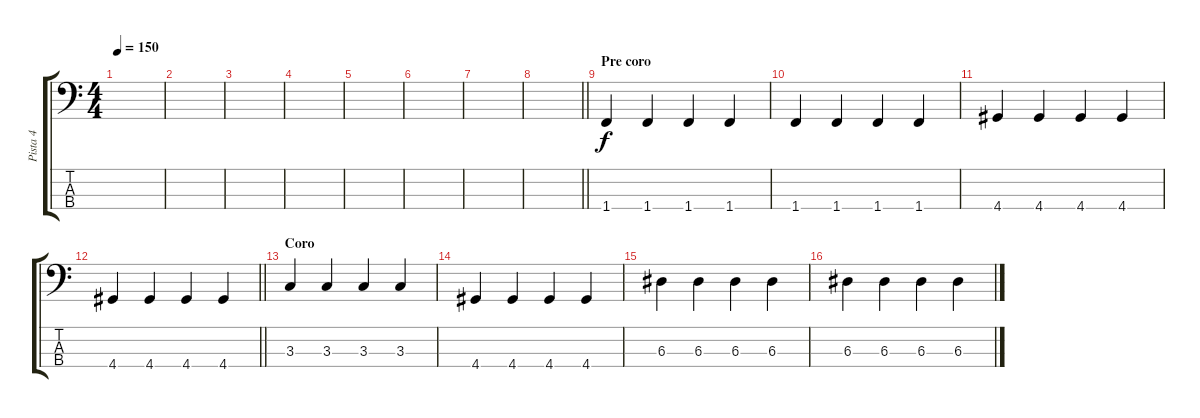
\track ("Pista 4" "Pista 4") {instrument electricbassfinger}
\staff {score tabs}
\tuning (G2 D2 A1 E1) {hide}
\ts (4 4)
\tempo 150
\clef f4
\ks c
|
|
|
|
|
|
|
\barLineRight lightlight
|
\section ("" "Pre coro")
1.4.4{volume 16} 1.4.4 1.4.4 1.4.4 |
1.4.4 1.4.4 1.4.4 1.4.4 |
4.4.4 4.4.4 4.4.4 4.4.4 |
\barLineRight lightlight
4.4.4 4.4.4 4.4.4 4.4.4 |
\section ("" "Coro")
3.3.4 3.3.4 3.3.4 3.3.4 |
4.4.4 4.4.4 4.4.4 4.4.4 |
6.3.4 6.3.4 6.3.4 6.3.4 |
6.3.4 6.3.4 6.3.4 6.3.4
